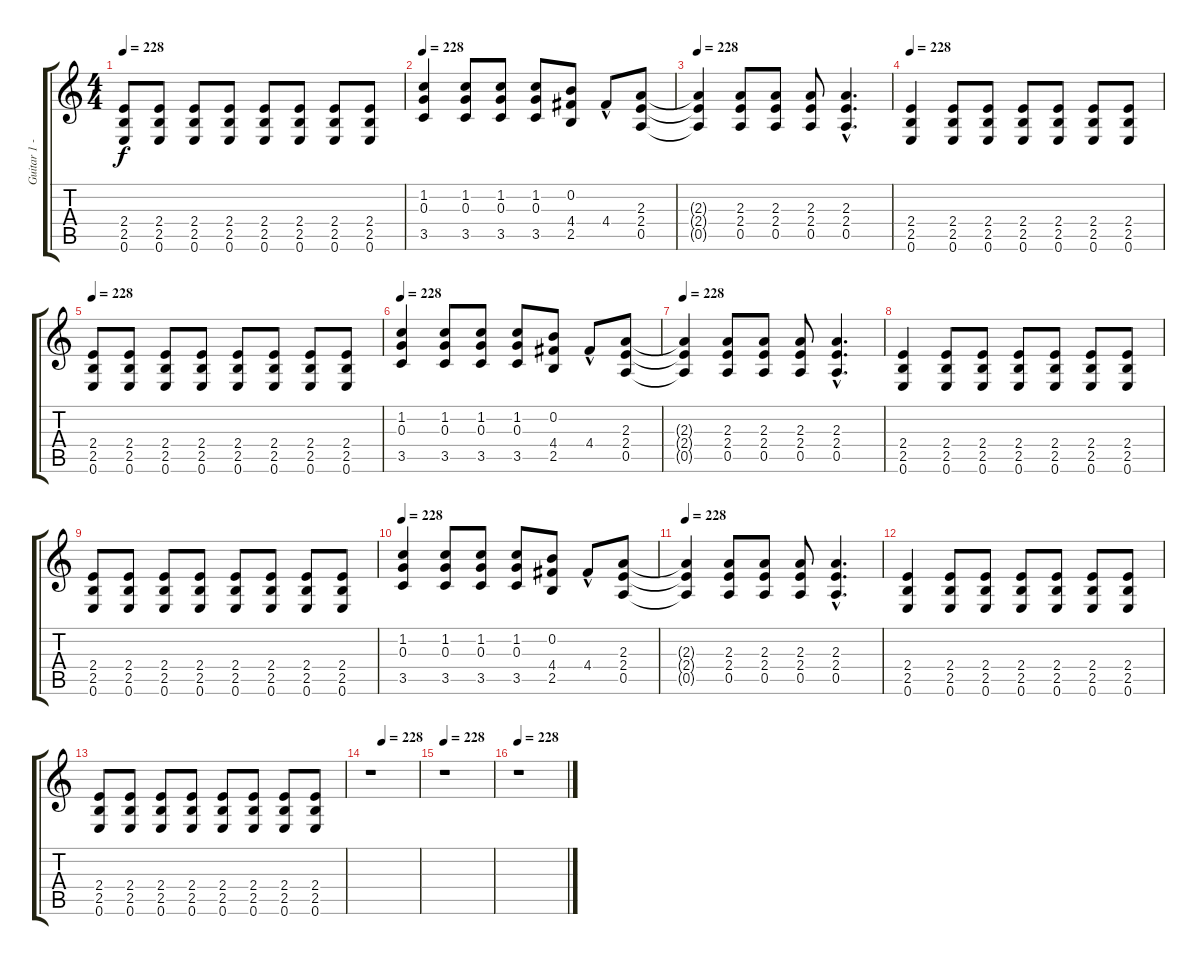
\track ("Guitar 1 - El Hefe" "Guitar 1 -") {instrument overdrivenguitar}
\staff {score tabs}
\tuning (E4 B3 G3 D3 A2 E2) {hide}
\ts (4 4)
\tempo 228
\clef g2
\ks c
(2.4 2.5 0.6).8{dy f} (2.4 2.5 0.6).8 (2.4 2.5 0.6).8 (2.4 2.5 0.6).8 (2.4 2.5 0.6).8 (2.4 2.5 0.6).8 (2.4 2.5 0.6).8 (2.4 2.5 0.6).8 |
\tempo 228
(1.2 0.3 3.5).4 (1.2 0.3 3.5).8 (1.2 0.3 3.5).8 (1.2 0.3 3.5).8 (0.2 4.4 2.5).8 4.4{hac}.8 (2.3 2.4 0.5).8 |
\tempo 228
(2.3{t} 2.4{t} 0.5{t}).4 (2.3 2.4 0.5).8 (2.3 2.4 0.5).8 (2.3 2.4 0.5).8 (2.3{hac} 2.4 0.5{hac}).4{d} |
\tempo 228
(2.4 2.5 0.6).4 (2.4 2.5 0.6).8 (2.4 2.5 0.6).8 (2.4 2.5 0.6).8 (2.4 2.5 0.6).8 (2.4 2.5 0.6).8 (2.4 2.5 0.6).8 |
\tempo 228
(2.4 2.5 0.6).8 (2.4 2.5 0.6).8 (2.4 2.5 0.6).8 (2.4 2.5 0.6).8 (2.4 2.5 0.6).8 (2.4 2.5 0.6).8 (2.4 2.5 0.6).8 (2.4 2.5 0.6).8 |
\tempo 228
(1.2 0.3 3.5).4 (1.2 0.3 3.5).8 (1.2 0.3 3.5).8 (1.2 0.3 3.5).8 (0.2 4.4 2.5).8 4.4{hac}.8 (2.3 2.4 0.5).8 |
\tempo 228
(2.3{t} 2.4{t} 0.5{t}).4 (2.3 2.4 0.5).8 (2.3 2.4 0.5).8 (2.3 2.4 0.5).8 (2.3{hac} 2.4 0.5{hac}).4{d} |
(2.4 2.5 0.6).4 (2.4 2.5 0.6).8 (2.4 2.5 0.6).8 (2.4 2.5 0.6).8 (2.4 2.5 0.6).8 (2.4 2.5 0.6).8 (2.4 2.5 0.6).8 |
(2.4 2.5 0.6).8 (2.4 2.5 0.6).8 (2.4 2.5 0.6).8 (2.4 2.5 0.6).8 (2.4 2.5 0.6).8 (2.4 2.5 0.6).8 (2.4 2.5 0.6).8 (2.4 2.5 0.6).8 |
\tempo 228
(1.2 0.3 3.5).4 (1.2 0.3 3.5).8 (1.2 0.3 3.5).8 (1.2 0.3 3.5).8 (0.2 4.4 2.5).8 4.4{hac}.8 (2.3 2.4 0.5).8 |
\tempo 228
(2.3{t} 2.4{t} 0.5{t}).4 (2.3 2.4 0.5).8 (2.3 2.4 0.5).8 (2.3 2.4 0.5).8 (2.3{hac} 2.4 0.5{hac}).4{d} |
(2.4 2.5 0.6).4 (2.4 2.5 0.6).8 (2.4 2.5 0.6).8 (2.4 2.5 0.6).8 (2.4 2.5 0.6).8 (2.4 2.5 0.6).8 (2.4 2.5 0.6).8 |
(2.4 2.5 0.6).8 (2.4 2.5 0.6).8 (2.4 2.5 0.6).8 (2.4 2.5 0.6).8 (2.4 2.5 0.6).8 (2.4 2.5 0.6).8 (2.4 2.5 0.6).8 (2.4 2.5 0.6).8 |
\tempo (228 0.25)
r.1 |
\tempo 228
r.1 |
\tempo 228
r.1
